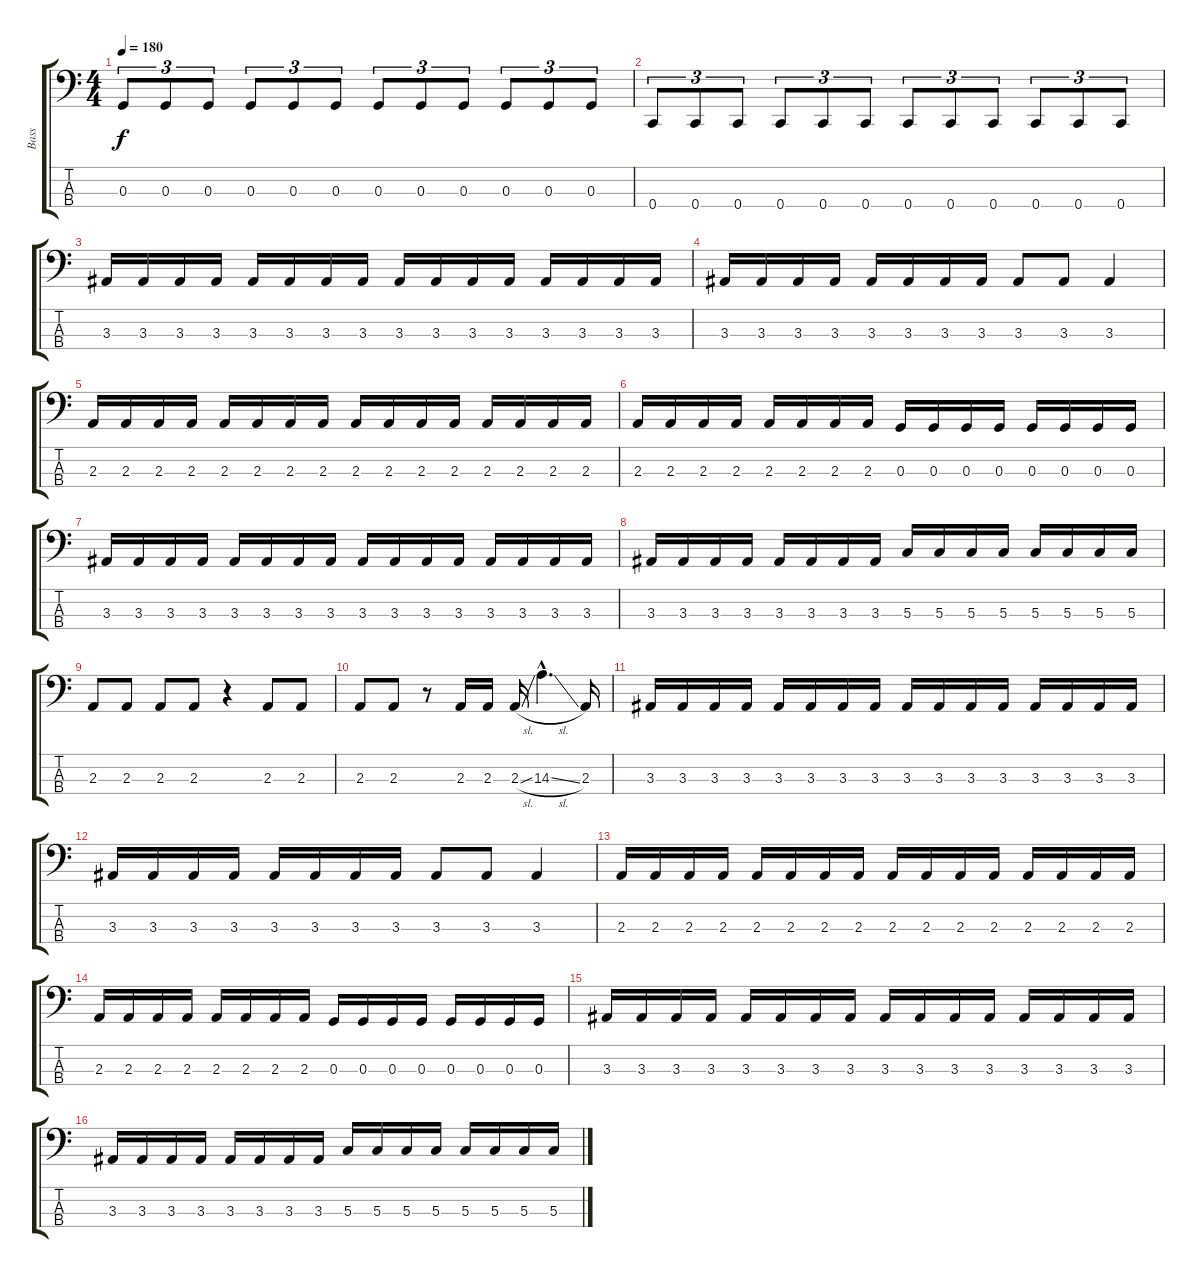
\track ("Bass" "Bass") {instrument electricbasspick}
\staff {score tabs}
\tuning (F2 C2 G1 C1) {hide}
\ts (4 4)
\tempo 180
\clef f4
\ks c
0.3.8{tu (3 2) dy f} 0.3.8{tu (3 2)} 0.3.8{tu (3 2)} 0.3.8{tu (3 2)} 0.3.8{tu (3 2)} 0.3.8{tu (3 2)} 0.3.8{tu (3 2)} 0.3.8{tu (3 2)} 0.3.8{tu (3 2)} 0.3.8{tu (3 2)} 0.3.8{tu (3 2)} 0.3.8{tu (3 2)} |
0.4.8{tu (3 2)} 0.4.8{tu (3 2)} 0.4.8{tu (3 2)} 0.4.8{tu (3 2)} 0.4.8{tu (3 2)} 0.4.8{tu (3 2)} 0.4.8{tu (3 2)} 0.4.8{tu (3 2)} 0.4.8{tu (3 2)} 0.4.8{tu (3 2)} 0.4.8{tu (3 2)} 0.4.8{tu (3 2)} |
3.3.16 3.3.16 3.3.16 3.3.16 3.3.16 3.3.16 3.3.16 3.3.16 3.3.16 3.3.16 3.3.16 3.3.16 3.3.16 3.3.16 3.3.16 3.3.16 |
3.3.16 3.3.16 3.3.16 3.3.16 3.3.16 3.3.16 3.3.16 3.3.16 3.3.8 3.3.8 3.3.4 |
2.3.16 2.3.16 2.3.16 2.3.16 2.3.16 2.3.16 2.3.16 2.3.16 2.3.16 2.3.16 2.3.16 2.3.16 2.3.16 2.3.16 2.3.16 2.3.16 |
2.3.16 2.3.16 2.3.16 2.3.16 2.3.16 2.3.16 2.3.16 2.3.16 0.3.16 0.3.16 0.3.16 0.3.16 0.3.16 0.3.16 0.3.16 0.3.16 |
3.3.16 3.3.16 3.3.16 3.3.16 3.3.16 3.3.16 3.3.16 3.3.16 3.3.16 3.3.16 3.3.16 3.3.16 3.3.16 3.3.16 3.3.16 3.3.16 |
3.3.16 3.3.16 3.3.16 3.3.16 3.3.16 3.3.16 3.3.16 3.3.16 5.3.16 5.3.16 5.3.16 5.3.16 5.3.16 5.3.16 5.3.16 5.3.16 |
2.3.8 2.3.8 2.3.8 2.3.8 r.4 2.3.8 2.3.8 |
2.3.8 2.3.8 r.8 2.3.16 2.3.16 2.3{sl}.16 14.3{sl hac}.4{d} 2.3.16 |
3.3.16 3.3.16 3.3.16 3.3.16 3.3.16 3.3.16 3.3.16 3.3.16 3.3.16 3.3.16 3.3.16 3.3.16 3.3.16 3.3.16 3.3.16 3.3.16 |
3.3.16 3.3.16 3.3.16 3.3.16 3.3.16 3.3.16 3.3.16 3.3.16 3.3.8 3.3.8 3.3.4 |
2.3.16 2.3.16 2.3.16 2.3.16 2.3.16 2.3.16 2.3.16 2.3.16 2.3.16 2.3.16 2.3.16 2.3.16 2.3.16 2.3.16 2.3.16 2.3.16 |
2.3.16 2.3.16 2.3.16 2.3.16 2.3.16 2.3.16 2.3.16 2.3.16 0.3.16 0.3.16 0.3.16 0.3.16 0.3.16 0.3.16 0.3.16 0.3.16 |
3.3.16 3.3.16 3.3.16 3.3.16 3.3.16 3.3.16 3.3.16 3.3.16 3.3.16 3.3.16 3.3.16 3.3.16 3.3.16 3.3.16 3.3.16 3.3.16 |
3.3.16 3.3.16 3.3.16 3.3.16 3.3.16 3.3.16 3.3.16 3.3.16 5.3.16 5.3.16 5.3.16 5.3.16 5.3.16 5.3.16 5.3.16 5.3.16
